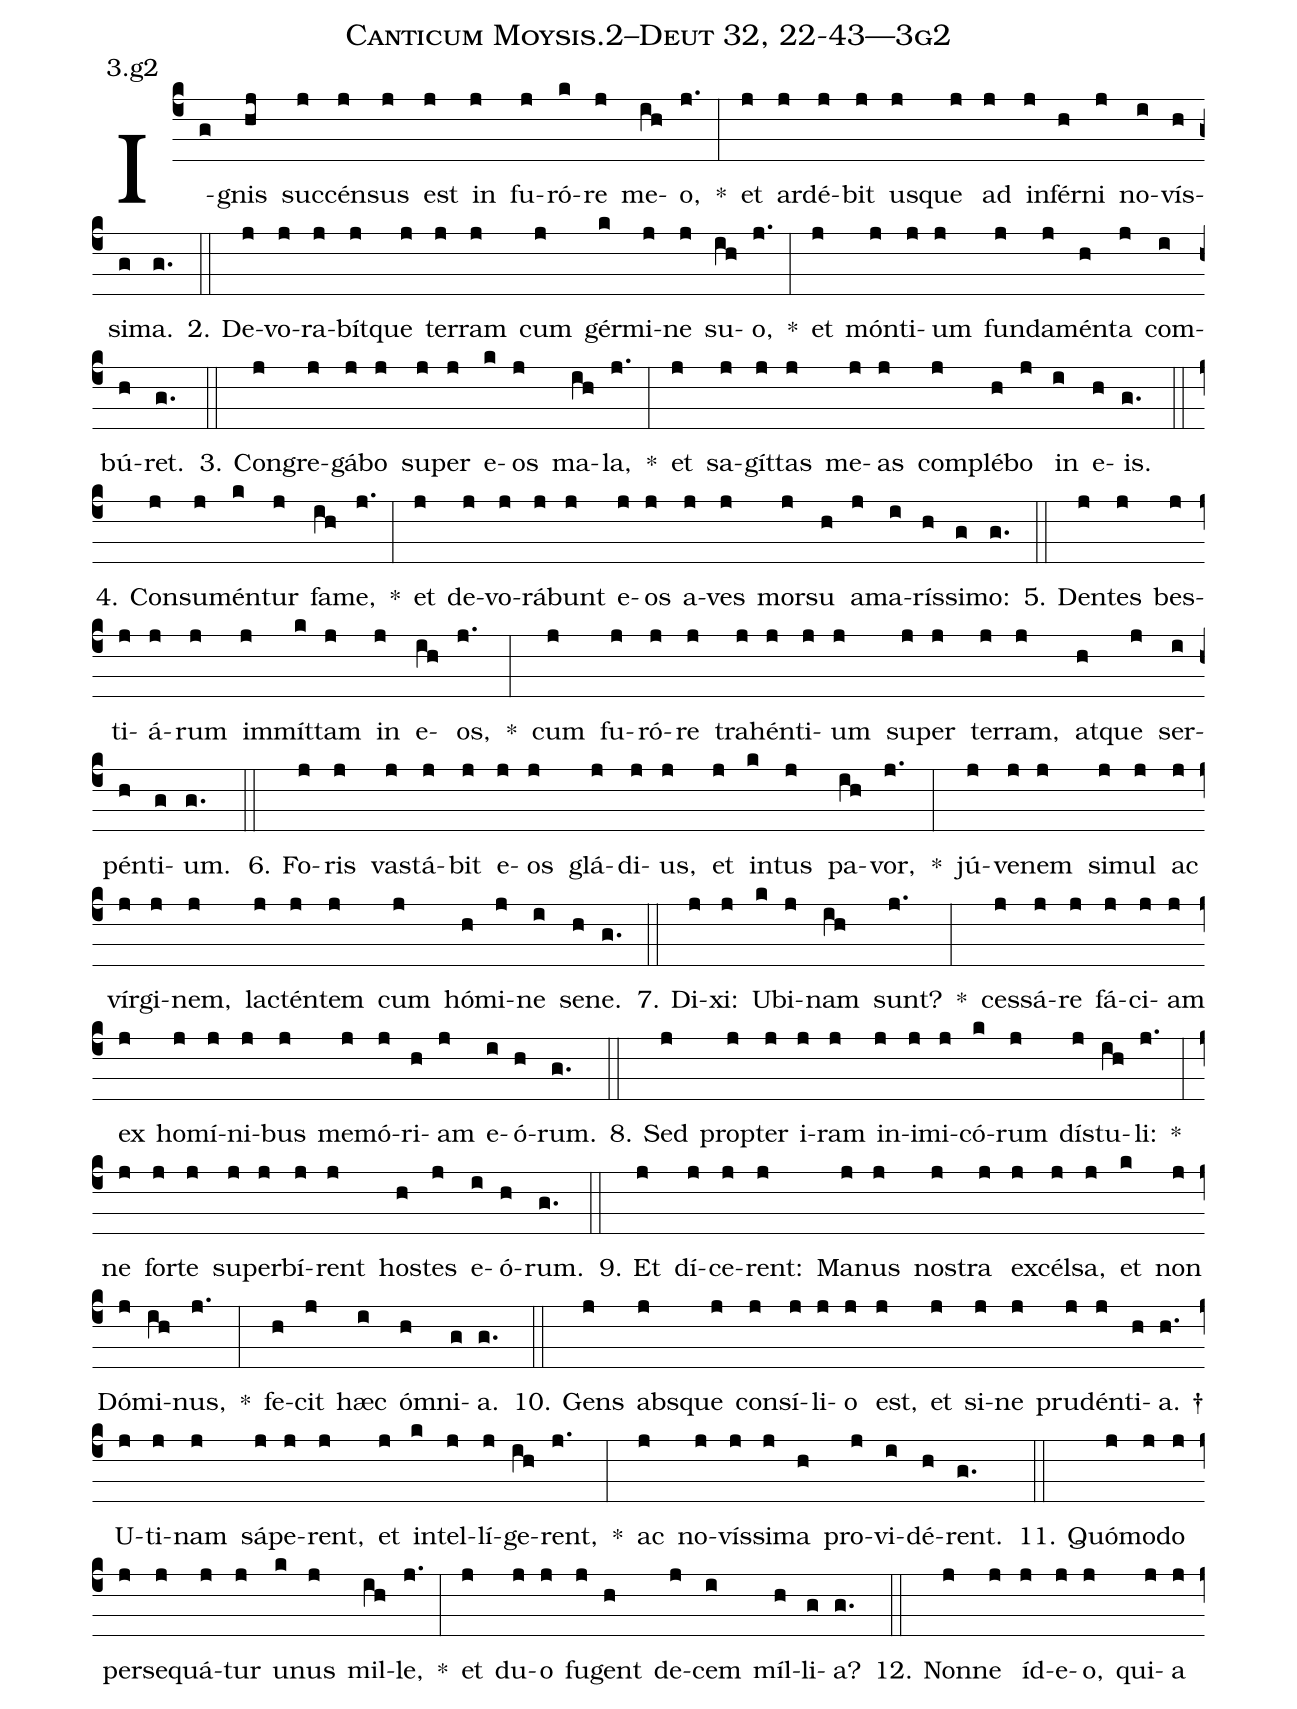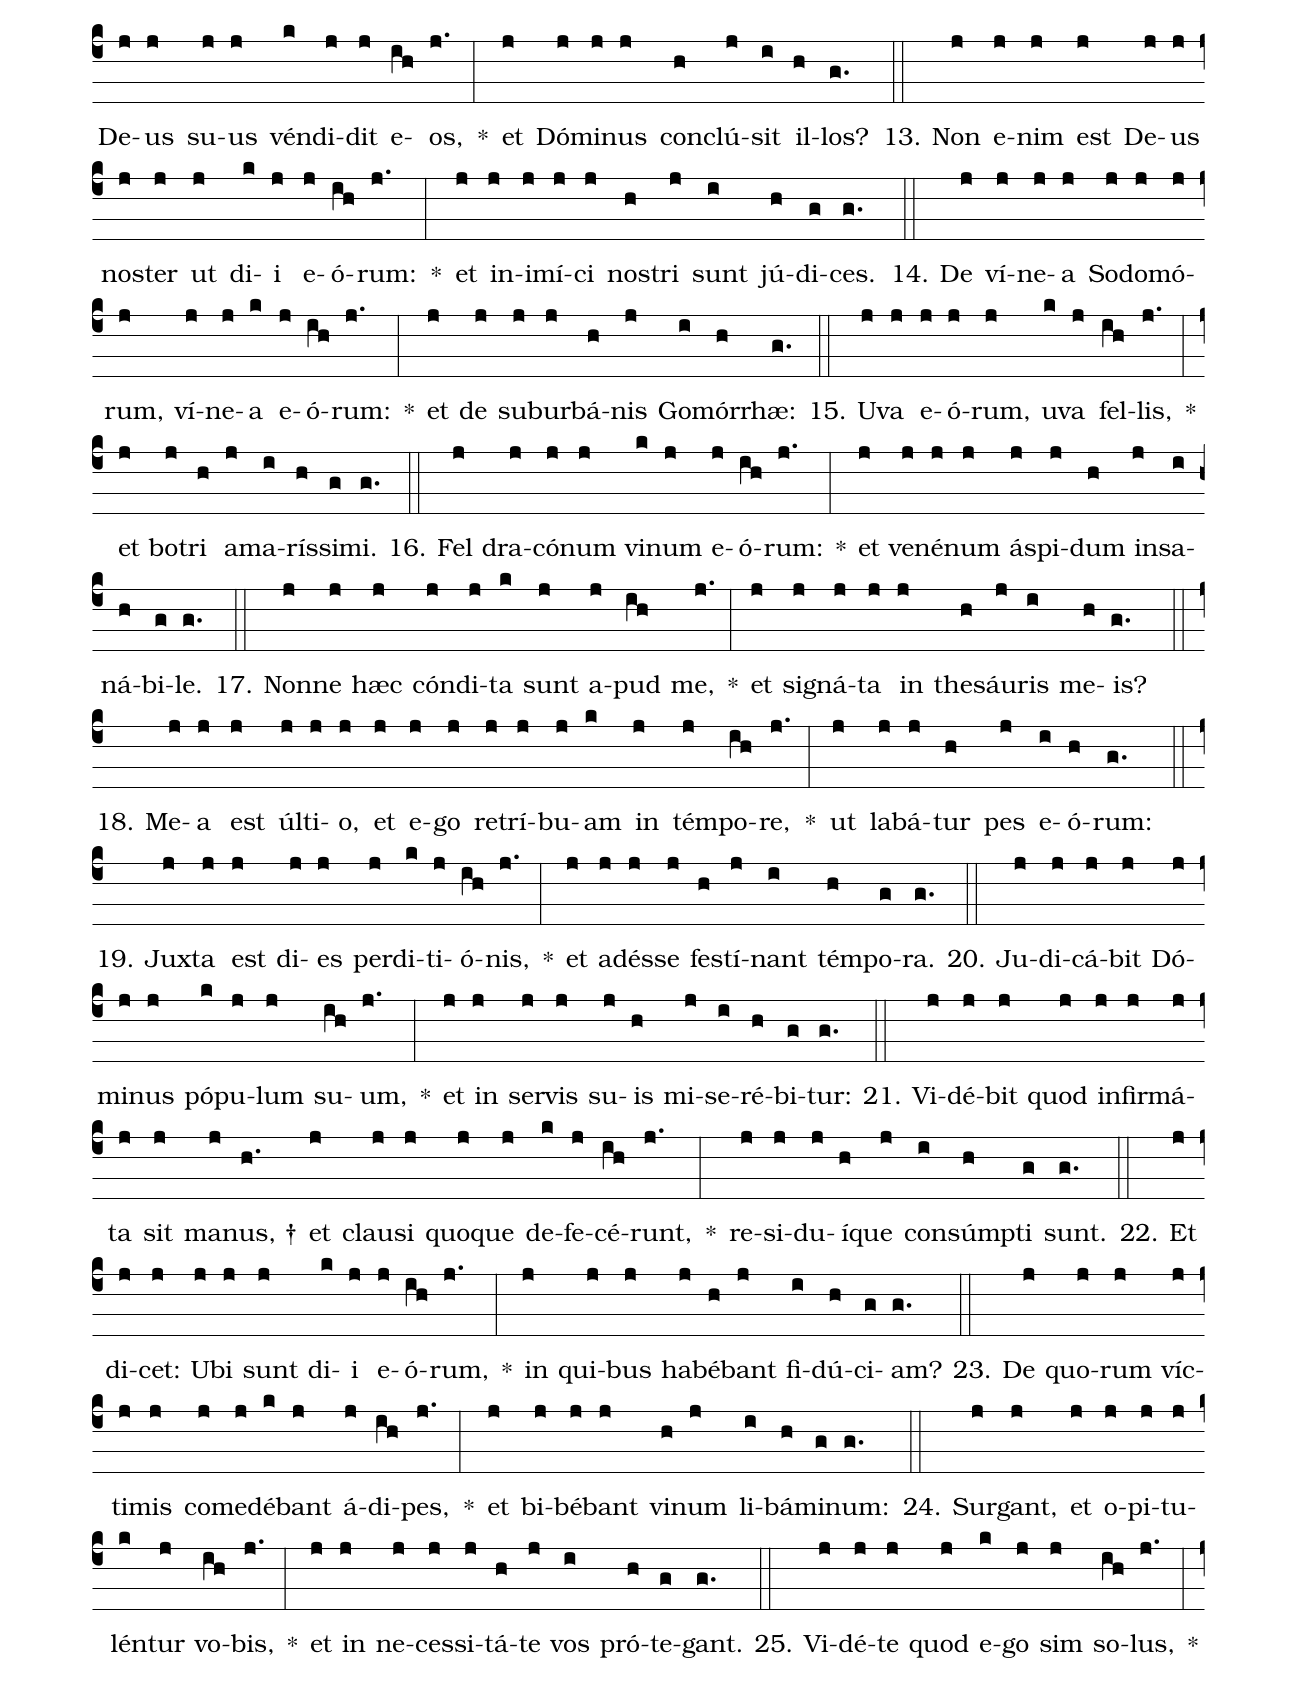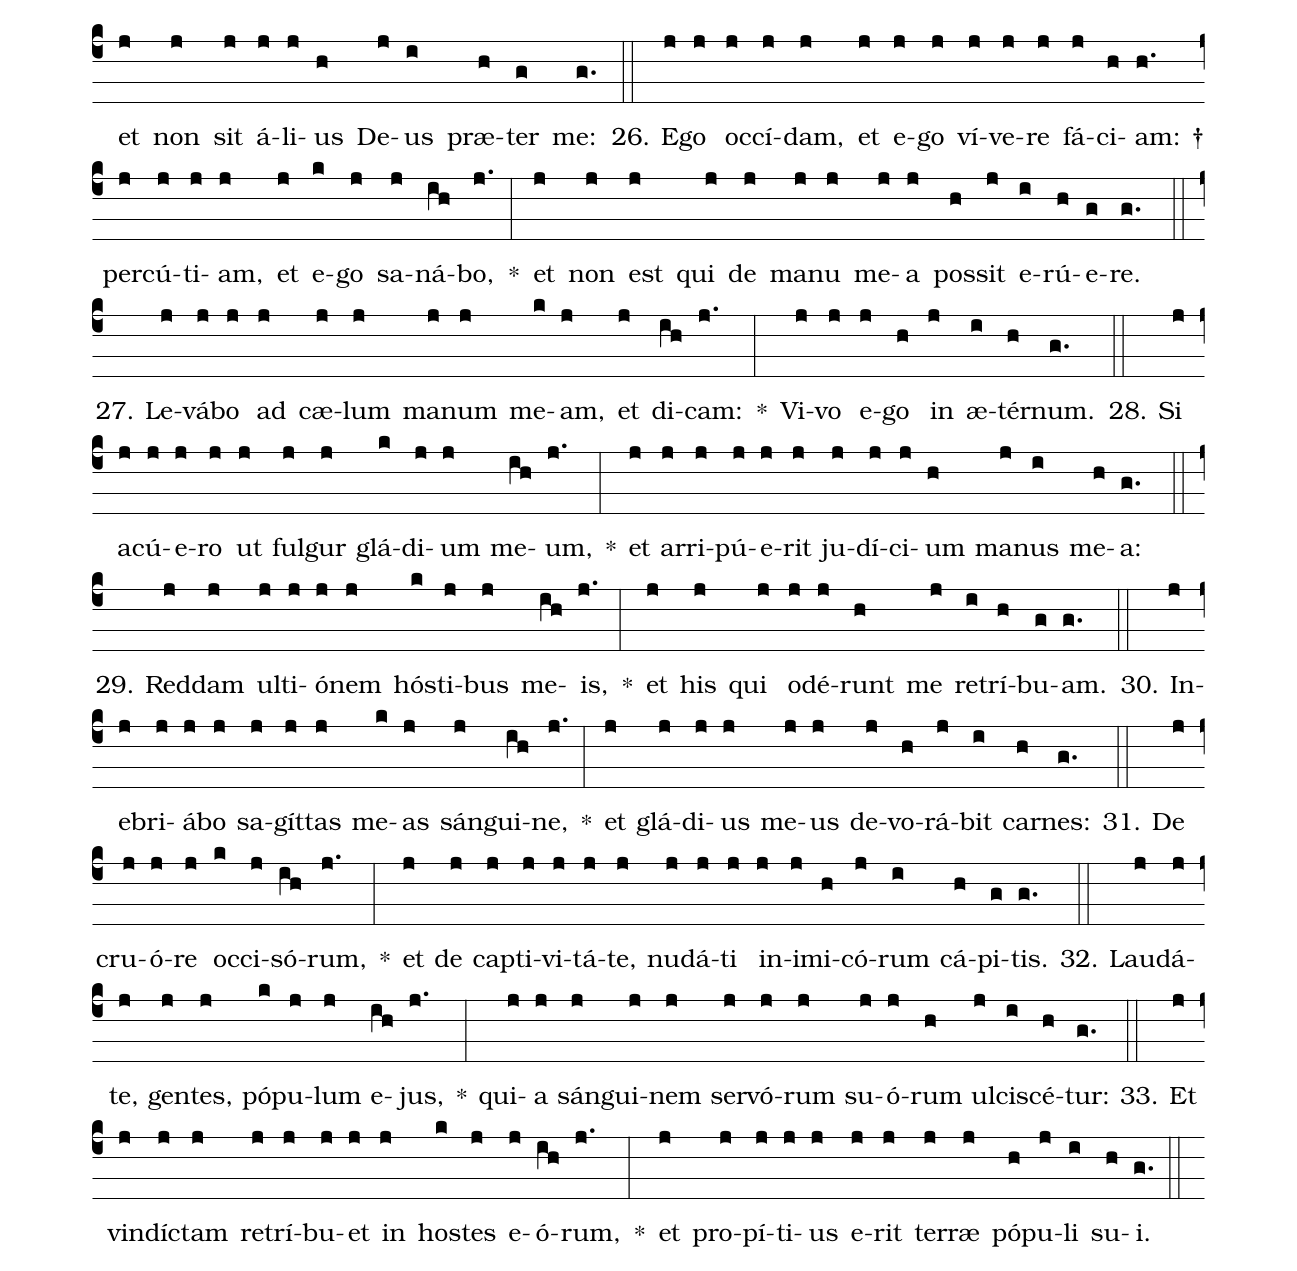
name: Canticum Moysis.2--Deut 32, 22-43---3g2;
annotation: 3.g2;
%%
(c4)I(g)gnis(hj) suc(j)cén(j)sus(j) est(j) in(j) fu(j)ró(k)re(j) me(ih)o,(j.) *(:) et(j) ar(j)dé(j)bit(j) us(j)que(j) ad(j) in(j)fér(h)ni(j) no(i)vís(h)si(g)ma.(g.) (::)
2. De(j)vo(j)ra(j)bít(j)que(j) ter(j)ram(j) cum(j) gér(k)mi(j)ne(j) su(ih)o,(j.) *(:) et(j) món(j)ti(j)um(j) fun(j)da(j)mén(h)ta(j) com(i)bú(h)ret.(g.) (::)
3. Con(j)gre(j)gá(j)bo(j) su(j)per(j) e(k)os(j) ma(ih)la,(j.) *(:) et(j) sa(j)gít(j)tas(j) me(j)as(j) com(j)plé(h)bo(j) in(i) e(h)is.(g.) (::)
4. Con(j)su(j)mén(k)tur(j) fa(ih)me,(j.) *(:) et(j) de(j)vo(j)rá(j)bunt(j) e(j)os(j) a(j)ves(j) mor(j)su(h) a(j)ma(i)rís(h)si(g)mo:(g.) (::)
5. Den(j)tes(j) bes(j)ti(j)á(j)rum(j) im(j)mít(k)tam(j) in(j) e(ih)os,(j.) *(:) cum(j) fu(j)ró(j)re(j) tra(j)hén(j)ti(j)um(j) su(j)per(j) ter(j)ram,(j) at(h)que(j) ser(i)pén(h)ti(g)um.(g.) (::)
6. Fo(j)ris(j) vas(j)tá(j)bit(j) e(j)os(j) glá(j)di(j)us,(j) et(j) in(k)tus(j) pa(ih)vor,(j.) *(:) jú(j)ve(j)nem(j) si(j)mul(j) ac(j) vír(j)gi(j)nem,(j) lac(j)tén(j)tem(j) cum(j) hó(h)mi(j)ne(i) se(h)ne.(g.) (::)
7. Di(j)xi:(j) U(k)bi(j)nam(ih) sunt?(j.) *(:) ces(j)sá(j)re(j) fá(j)ci(j)am(j) ex(j) ho(j)mí(j)ni(j)bus(j) me(j)mó(j)ri(h)am(j) e(i)ó(h)rum.(g.) (::)
8. Sed(j) prop(j)ter(j) i(j)ram(j) in(j)i(j)mi(j)có(k)rum(j) dís(j)tu(ih)li:(j.) *(:) ne(j) for(j)te(j) su(j)per(j)bí(j)rent(j) hos(h)tes(j) e(i)ó(h)rum.(g.) (::)
9. Et(j) dí(j)ce(j)rent:(j) Ma(j)nus(j) nos(j)tra(j) ex(j)cél(j)sa,(j) et(k) non(j) Dó(j)mi(ih)nus,(j.) *(:) fe(h)cit(j) hæc(i) óm(h)ni(g)a.(g.) (::)
10. Gens(j) abs(j)que(j) con(j)sí(j)li(j)o(j) est,(j) et(j) si(j)ne(j) pru(j)dén(j)ti(h)a. †(h.) U(j)ti(j)nam(j) sá(j)pe(j)rent,(j) et(j) in(k)tel(j)lí(j)ge(ih)rent,(j.) *(:) ac(j) no(j)vís(j)si(j)ma(h) pro(j)vi(i)dé(h)rent.(g.) (::)
11. Quó(j)mo(j)do(j) per(j)se(j)quá(j)tur(j) u(k)nus(j) mil(ih)le,(j.) *(:) et(j) du(j)o(j) fu(j)gent(h) de(j)cem(i) míl(h)li(g)a?(g.) (::)
12. Non(j)ne(j) íd(j)e(j)o,(j) qui(j)a(j) De(j)us(j) su(j)us(j) vén(k)di(j)dit(j) e(ih)os,(j.) *(:) et(j) Dó(j)mi(j)nus(j) con(h)clú(j)sit(i) il(h)los?(g.) (::)
13. Non(j) e(j)nim(j) est(j) De(j)us(j) nos(j)ter(j) ut(j) di(k)i(j) e(j)ó(ih)rum:(j.) *(:) et(j) in(j)i(j)mí(j)ci(j) nos(h)tri(j) sunt(i) jú(h)di(g)ces.(g.) (::)
14. De(j) ví(j)ne(j)a(j) So(j)do(j)mó(j)rum,(j) ví(j)ne(j)a(k) e(j)ó(ih)rum:(j.) *(:) et(j) de(j) sub(j)ur(j)bá(h)nis(j) Go(i)mór(h)rhæ:(g.) (::)
15. U(j)va(j) e(j)ó(j)rum,(j) u(k)va(j) fel(ih)lis,(j.) *(:) et(j) bo(j)tri(h) a(j)ma(i)rís(h)si(g)mi.(g.) (::)
16. Fel(j) dra(j)có(j)num(j) vi(k)num(j) e(j)ó(ih)rum:(j.) *(:) et(j) ve(j)né(j)num(j) ás(j)pi(j)dum(h) in(j)sa(i)ná(h)bi(g)le.(g.) (::)
17. Non(j)ne(j) hæc(j) cón(j)di(j)ta(k) sunt(j) a(j)pud(ih) me,(j.) *(:) et(j) si(j)gná(j)ta(j) in(j) the(h)sáu(j)ris(i) me(h)is?(g.) (::)
18. Me(j)a(j) est(j) úl(j)ti(j)o,(j) et(j) e(j)go(j) re(j)trí(j)bu(j)am(k) in(j) tém(j)po(ih)re,(j.) *(:) ut(j) la(j)bá(j)tur(h) pes(j) e(i)ó(h)rum:(g.) (::)
19. Jux(j)ta(j) est(j) di(j)es(j) per(j)di(k)ti(j)ó(ih)nis,(j.) *(:) et(j) ad(j)és(j)se(j) fes(h)tí(j)nant(i) tém(h)po(g)ra.(g.) (::)
20. Ju(j)di(j)cá(j)bit(j) Dó(j)mi(j)nus(j) pó(k)pu(j)lum(j) su(ih)um,(j.) *(:) et(j) in(j) ser(j)vis(j) su(j)is(h) mi(j)se(i)ré(h)bi(g)tur:(g.) (::)
21. Vi(j)dé(j)bit(j) quod(j) in(j)fir(j)má(j)ta(j) sit(j) ma(j)nus, †(h.) et(j) clau(j)si(j) quo(j)que(j) de(k)fe(j)cé(ih)runt,(j.) *(:) re(j)si(j)du(j)í(h)que(j) con(i)súmp(h)ti(g) sunt.(g.) (::)
22. Et(j) di(j)cet:(j) U(j)bi(j) sunt(j) di(k)i(j) e(j)ó(ih)rum,(j.) *(:) in(j) qui(j)bus(j) ha(j)bé(h)bant(j) fi(i)dú(h)ci(g)am?(g.) (::)
23. De(j) quo(j)rum(j) víc(j)ti(j)mis(j) com(j)e(j)dé(k)bant(j) á(j)di(ih)pes,(j.) *(:) et(j) bi(j)bé(j)bant(j) vi(h)num(j) li(i)bá(h)mi(g)num:(g.) (::)
24. Sur(j)gant,(j) et(j) o(j)pi(j)tu(j)lén(k)tur(j) vo(ih)bis,(j.) *(:) et(j) in(j) ne(j)ces(j)si(j)tá(h)te(j) vos(i) pró(h)te(g)gant.(g.) (::)
25. Vi(j)dé(j)te(j) quod(j) e(k)go(j) sim(j) so(ih)lus,(j.) *(:) et(j) non(j) sit(j) á(j)li(j)us(h) De(j)us(i) præ(h)ter(g) me:(g.) (::)
26. E(j)go(j) oc(j)cí(j)dam,(j) et(j) e(j)go(j) ví(j)ve(j)re(j) fá(j)ci(h)am: †(h.) per(j)cú(j)ti(j)am,(j) et(j) e(k)go(j) sa(j)ná(ih)bo,(j.) *(:) et(j) non(j) est(j) qui(j) de(j) ma(j)nu(j) me(j)a(j) pos(h)sit(j) e(i)rú(h)e(g)re.(g.) (::)
27. Le(j)vá(j)bo(j) ad(j) cæ(j)lum(j) ma(j)num(j) me(k)am,(j) et(j) di(ih)cam:(j.) *(:) Vi(j)vo(j) e(j)go(h) in(j) æ(i)tér(h)num.(g.) (::)
28. Si(j) a(j)cú(j)e(j)ro(j) ut(j) ful(j)gur(j) glá(k)di(j)um(j) me(ih)um,(j.) *(:) et(j) ar(j)ri(j)pú(j)e(j)rit(j) ju(j)dí(j)ci(j)um(h) ma(j)nus(i) me(h)a:(g.) (::)
29. Red(j)dam(j) ul(j)ti(j)ó(j)nem(j) hós(k)ti(j)bus(j) me(ih)is,(j.) *(:) et(j) his(j) qui(j) o(j)dé(j)runt(h) me(j) re(i)trí(h)bu(g)am.(g.) (::)
30. In(j)e(j)bri(j)á(j)bo(j) sa(j)gít(j)tas(j) me(k)as(j) sán(j)gui(ih)ne,(j.) *(:) et(j) glá(j)di(j)us(j) me(j)us(j) de(j)vo(h)rá(j)bit(i) car(h)nes:(g.) (::)
31. De(j) cru(j)ó(j)re(j) oc(k)ci(j)só(ih)rum,(j.) *(:) et(j) de(j) cap(j)ti(j)vi(j)tá(j)te,(j) nu(j)dá(j)ti(j) in(j)i(j)mi(h)có(j)rum(i) cá(h)pi(g)tis.(g.) (::)
32. Lau(j)dá(j)te,(j) gen(j)tes,(j) pó(k)pu(j)lum(j) e(ih)jus,(j.) *(:) qui(j)a(j) sán(j)gui(j)nem(j) ser(j)vó(j)rum(j) su(j)ó(j)rum(h) ul(j)ci(i)scé(h)tur:(g.) (::)
33. Et(j) vin(j)díc(j)tam(j) re(j)trí(j)bu(j)et(j) in(j) hos(k)tes(j) e(j)ó(ih)rum,(j.) *(:) et(j) pro(j)pí(j)ti(j)us(j) e(j)rit(j) ter(j)ræ(j) pó(h)pu(j)li(i) su(h)i.(g.) (::)
